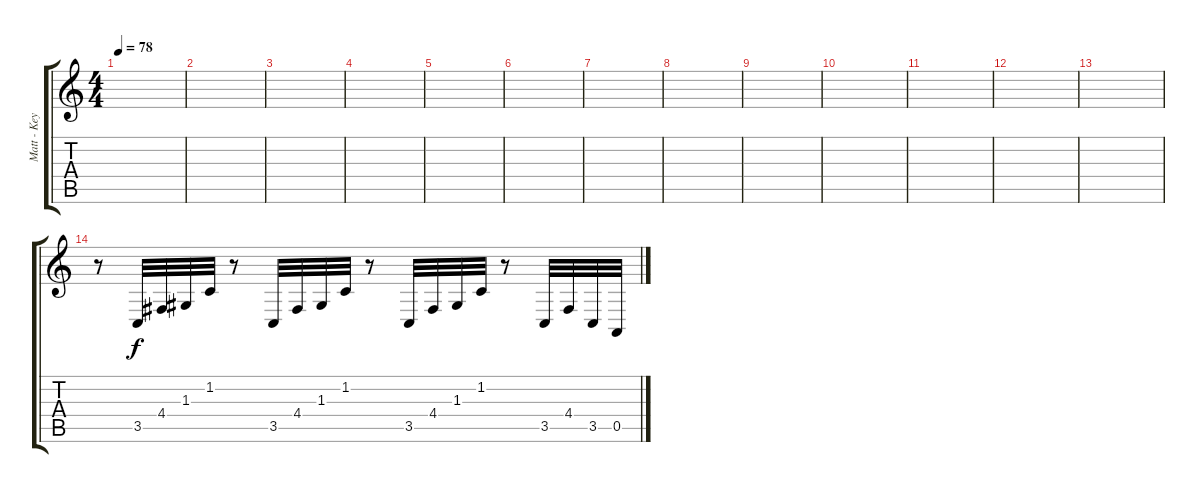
\track ("Matt - Keyboard FX" "Matt - Key") {instrument acousticgrandpiano}
\staff {score tabs}
\tuning (E4 B3 G3 D3 A2 E2) {hide}
\ts (4 4)
\tempo 78
\clef g2
\ks c
|
|
|
|
|
|
|
|
|
|
|
|
|
r.8{volume 13} 3.5.32 4.4.32 1.3.32 1.2.32 r.8 3.5.32 4.4.32 1.3.32 1.2.32 r.8 3.5.32 4.4.32 1.3.32 1.2.32 r.8 3.5.32 4.4.32 3.5.32{dy f} 0.5.32
